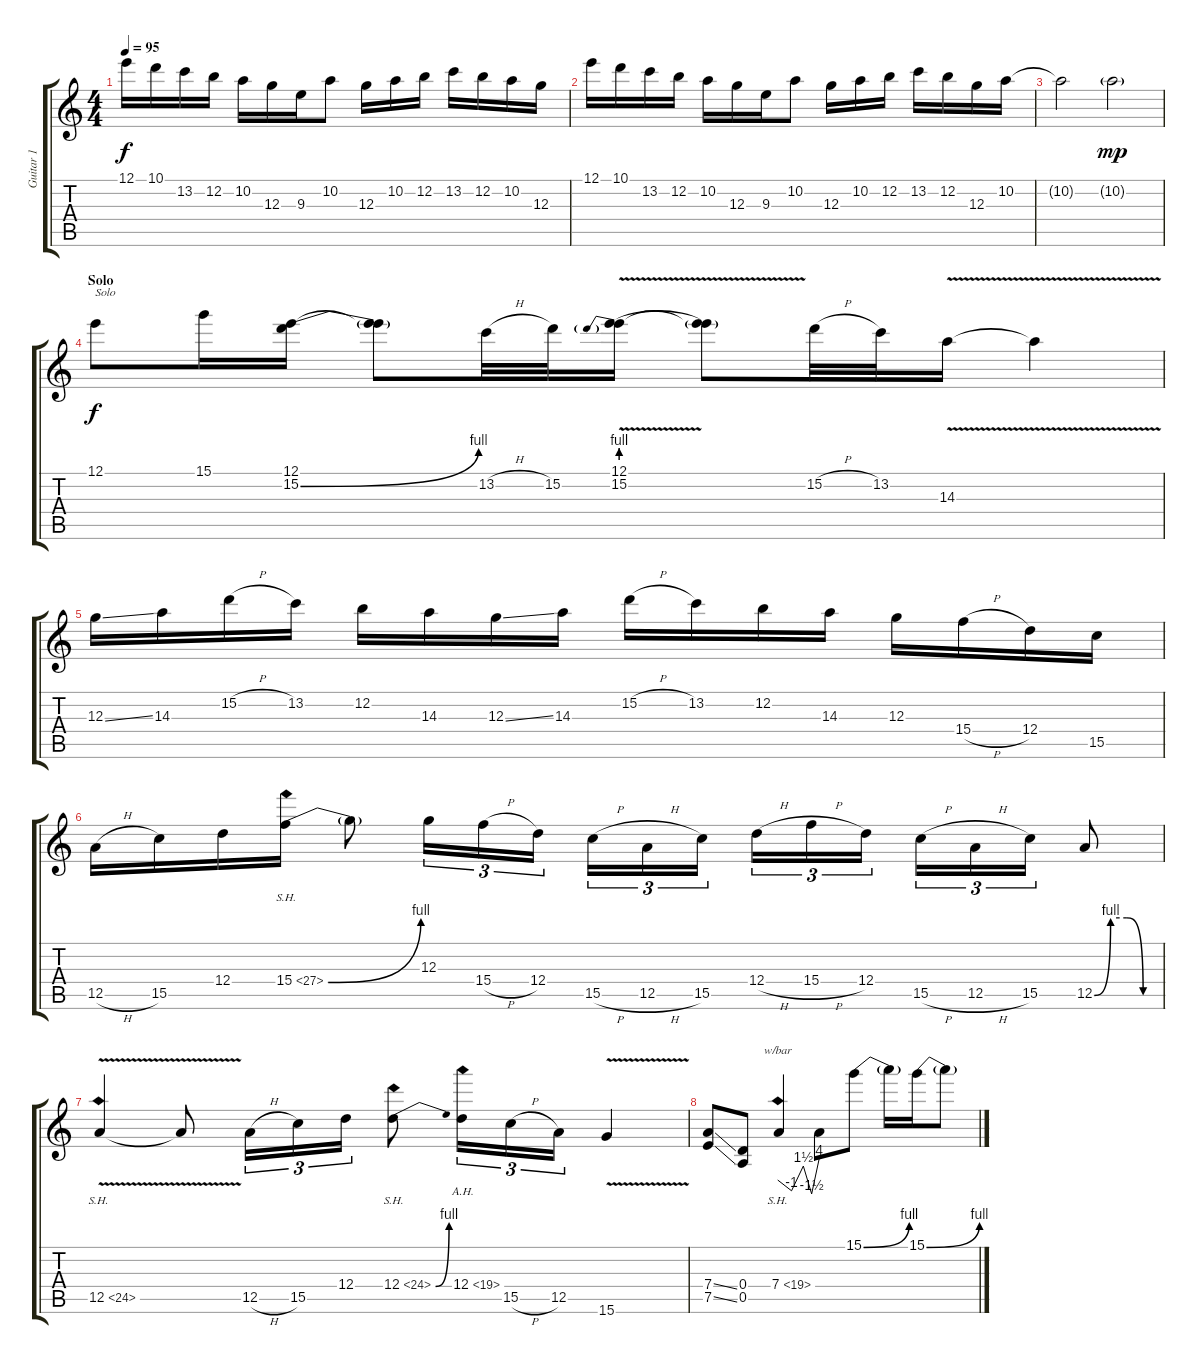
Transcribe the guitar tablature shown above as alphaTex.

\track ("Guitar 1" "Guitar 1") {instrument distortionguitar}
\staff {score tabs}
\tuning (E4 B3 G3 D3 A2 E2) {hide}
\ts (4 4)
\tempo 95
\clef g2
\ks c
12.1.16{dy f} 10.1.16 13.2.16 12.2.16 10.2.16 12.3.16 9.3.16 10.2.8 12.3.16 10.2.16 12.2.16 13.2.16 12.2.16 10.2.16 12.3.16 |
12.1.16 10.1.16 13.2.16 12.2.16 10.2.16 12.3.16 9.3.16 10.2.8 12.3.16 10.2.16 12.2.16 13.2.16 12.2.16 12.3.16 10.2.16 |
10.2{t}.2 10.2{g}.2{dy mp} |
\section ("" "Solo")
12.1.8{txt "Solo" dy f} 15.1.16 (12.1 15.2{be (bend 0 0 60 4)}).16 (12.1{t} 15.2{t}).8 13.2{h}.32 15.2.32 (12.1 15.2{be (prebend 0 4 60 4) v}).16 (12.1{t} 15.2{t}).8 15.2{h}.32 13.2.32 14.3{v}.16 14.3{t}.4 |
12.3{ss}.16 14.3.16 15.2{h}.16 13.2.16 12.2.16 14.3.16 12.3{ss}.16 14.3.16 15.2{h}.16 13.2.16 12.2.16 14.3.16 12.3.16 15.4{h}.16 12.4.16 15.5.16 |
12.5{h}.16 15.5.16 12.4.16 15.4{be (bend 0 0 60 4) sh 12}.16 15.4{t}.8 12.3.16{tu (3 2)} 15.4{h}.16{tu (3 2)} 12.4.16{tu (3 2)} 15.5{h}.16{tu (3 2)} 12.5{h}.16{tu (3 2)} 15.5.16{tu (3 2)} 12.4{h}.16{tu (3 2)} 15.4{h}.16{tu (3 2)} 12.4.16{tu (3 2)} 15.5{h}.16{tu (3 2)} 12.5{h}.16{tu (3 2)} 15.5.16{tu (3 2)} 12.5{be (custom 0 0 15 4 30 4 45 0 60 0)}.8 |
12.5{sh 12 v}.4 12.5{t}.8 12.5{h}.16{tu (3 2)} 15.5.16{tu (3 2)} 12.4.16{tu (3 2)} 12.4{be (bend 0 0 60 4) sh 12}.8 12.4{ah 7}.16{tu (3 2)} 15.5{h}.16{tu (3 2)} 12.5.16{tu (3 2)} 15.6{v}.4 |
(7.4{ss} 7.5{ss}).8 (0.4 0.5).8 7.4{sh 12}.4{tbe (custom default 0 0 20 -4 37 6 49 -6 60 16)} 7.4{t}.8 15.1{be (bend 0 0 60 4)}.8 15.1{t}.16 15.1{be (bend 0 0 60 4)}.16 15.1{t}.8
